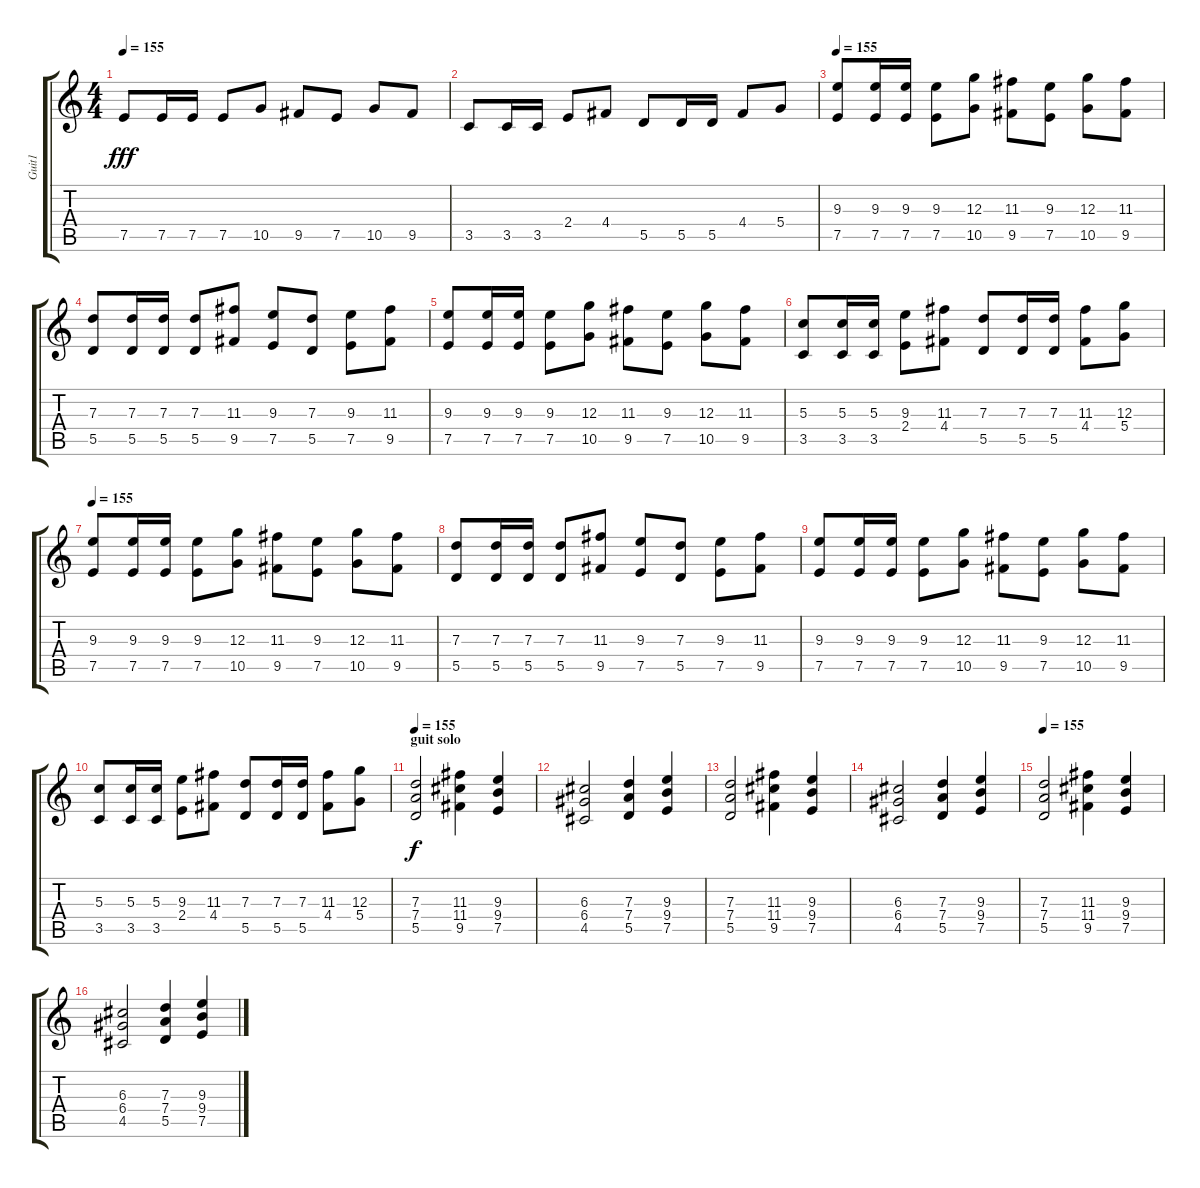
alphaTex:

\track ("Guit1" "Guit1") {instrument overdrivenguitar}
\staff {score tabs}
\tuning (E4 B3 G3 D3 A2 E2) {hide}
\ts (4 4)
\tempo 155
\clef g2
\ks c
7.5.8{dy fff} 7.5.16 7.5.16 7.5.8 10.5.8 9.5.8 7.5.8 10.5.8 9.5.8 |
3.5.8 3.5.16 3.5.16 2.4.8 4.4.8 5.5.8 5.5.16 5.5.16 4.4.8 5.4.8 |
\tempo 155
(9.3 7.5).8 (9.3 7.5).16 (9.3 7.5).16 (9.3 7.5).8 (12.3 10.5).8 (11.3 9.5).8 (9.3 7.5).8 (12.3 10.5).8 (11.3 9.5).8 |
(7.3 5.5).8 (7.3 5.5).16 (7.3 5.5).16 (7.3 5.5).8 (11.3 9.5).8 (9.3 7.5).8 (7.3 5.5).8 (9.3 7.5).8 (11.3 9.5).8 |
(9.3 7.5).8 (9.3 7.5).16 (9.3 7.5).16 (9.3 7.5).8 (12.3 10.5).8 (11.3 9.5).8 (9.3 7.5).8 (12.3 10.5).8 (11.3 9.5).8 |
(5.3 3.5).8 (5.3 3.5).16 (5.3 3.5).16 (9.3 2.4).8 (11.3 4.4).8 (7.3 5.5).8 (7.3 5.5).16 (7.3 5.5).16 (11.3 4.4).8 (12.3 5.4).8 |
\tempo 155
(9.3 7.5).8 (9.3 7.5).16 (9.3 7.5).16 (9.3 7.5).8 (12.3 10.5).8 (11.3 9.5).8 (9.3 7.5).8 (12.3 10.5).8 (11.3 9.5).8 |
(7.3 5.5).8 (7.3 5.5).16 (7.3 5.5).16 (7.3 5.5).8 (11.3 9.5).8 (9.3 7.5).8 (7.3 5.5).8 (9.3 7.5).8 (11.3 9.5).8 |
(9.3 7.5).8 (9.3 7.5).16 (9.3 7.5).16 (9.3 7.5).8 (12.3 10.5).8 (11.3 9.5).8 (9.3 7.5).8 (12.3 10.5).8 (11.3 9.5).8 |
(5.3 3.5).8 (5.3 3.5).16 (5.3 3.5).16 (9.3 2.4).8 (11.3 4.4).8 (7.3 5.5).8 (7.3 5.5).16 (7.3 5.5).16 (11.3 4.4).8 (12.3 5.4).8 |
\section ("" "guit solo")
\tempo 155
(7.3 7.4 5.5).2{dy f} (11.3 11.4 9.5).4 (9.3 9.4 7.5).4 |
(6.3 6.4 4.5).2 (7.3 7.4 5.5).4 (9.3 9.4 7.5).4 |
(7.3 7.4 5.5).2 (11.3 11.4 9.5).4 (9.3 9.4 7.5).4 |
(6.3 6.4 4.5).2 (7.3 7.4 5.5).4 (9.3 9.4 7.5).4 |
\tempo 155
(7.3 7.4 5.5).2 (11.3 11.4 9.5).4 (9.3 9.4 7.5).4 |
(6.3 6.4 4.5).2 (7.3 7.4 5.5).4 (9.3 9.4 7.5).4
